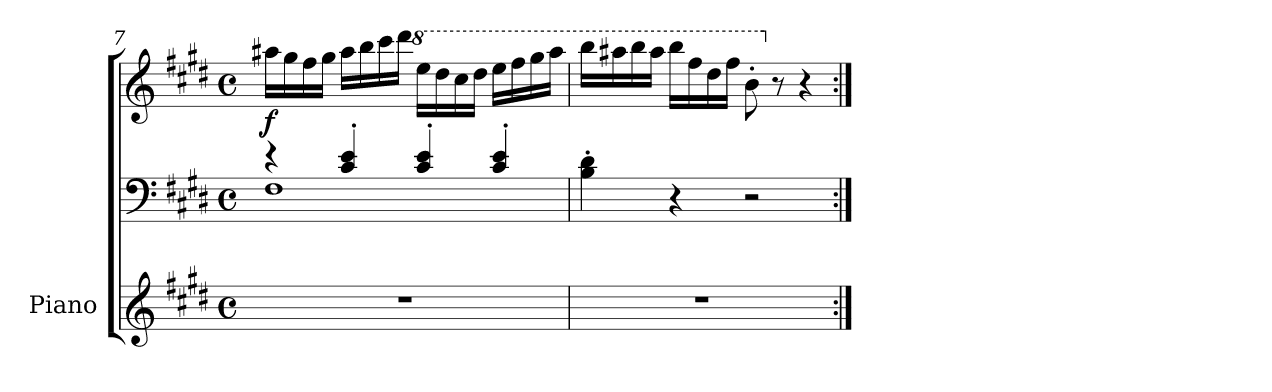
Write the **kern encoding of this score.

**kern	**kern	**kern	**dynam
*part1	*part1	*part1	*part1
*staff3	*staff2	*staff1	*staff1/2/3
*I"Piano	*	*	*
*I'Pno	*	*	*
*clefG2	*clefF4	*clefG2	*
*k[f#c#g#d#]	*k[f#c#g#d#]	*k[f#c#g#d#]	*
*M4/4	*M4/4	*M4/4	*
*met(c)	*met(c)	*met(c)	*
=7	=7	=7	=7
*	*^	*	*
!	!	!	!	!LO:DY:b
1r	4r	1F#	16aa#X\LL	f
.	.	.	16gg#\	.
.	.	.	16ff#\	.
.	.	.	16gg#\JJ	.
.	4c#/' 4e/'	.	16aa#\LL	.
.	.	.	16bb\	.
.	.	.	16ccc#\	.
.	.	.	16ddd#\JJ	.
*	*	*	*8va	*
.	4c#/' 4e/'	.	16eee\LL	.
.	.	.	16ddd#\	.
.	.	.	16ccc#\	.
.	.	.	16ddd#\JJ	.
.	4c#/' 4e/'	.	16eee\LL	.
.	.	.	16fff#\	.
.	.	.	16ggg#\	.
.	.	.	16aaa#\JJ	.
*	*v	*v	*	*
=8	=8	=8	=8
1r	4B\' 4d#\'	16bbb\LL	.
.	.	16aaa#X\	.
.	.	16bbb\	.
.	.	16aaa#\JJ	.
.	4r	16bbb\LL	.
.	.	16fff#\	.
.	.	16ddd#\	.
.	.	16fff#\JJ	.
.	2r	8bb'\	.
*	*	*X8va	*
.	.	8r	.
.	.	4r	.
=:|!	=:|!	=:|!	=:|!
*-	*-	*-	*-
